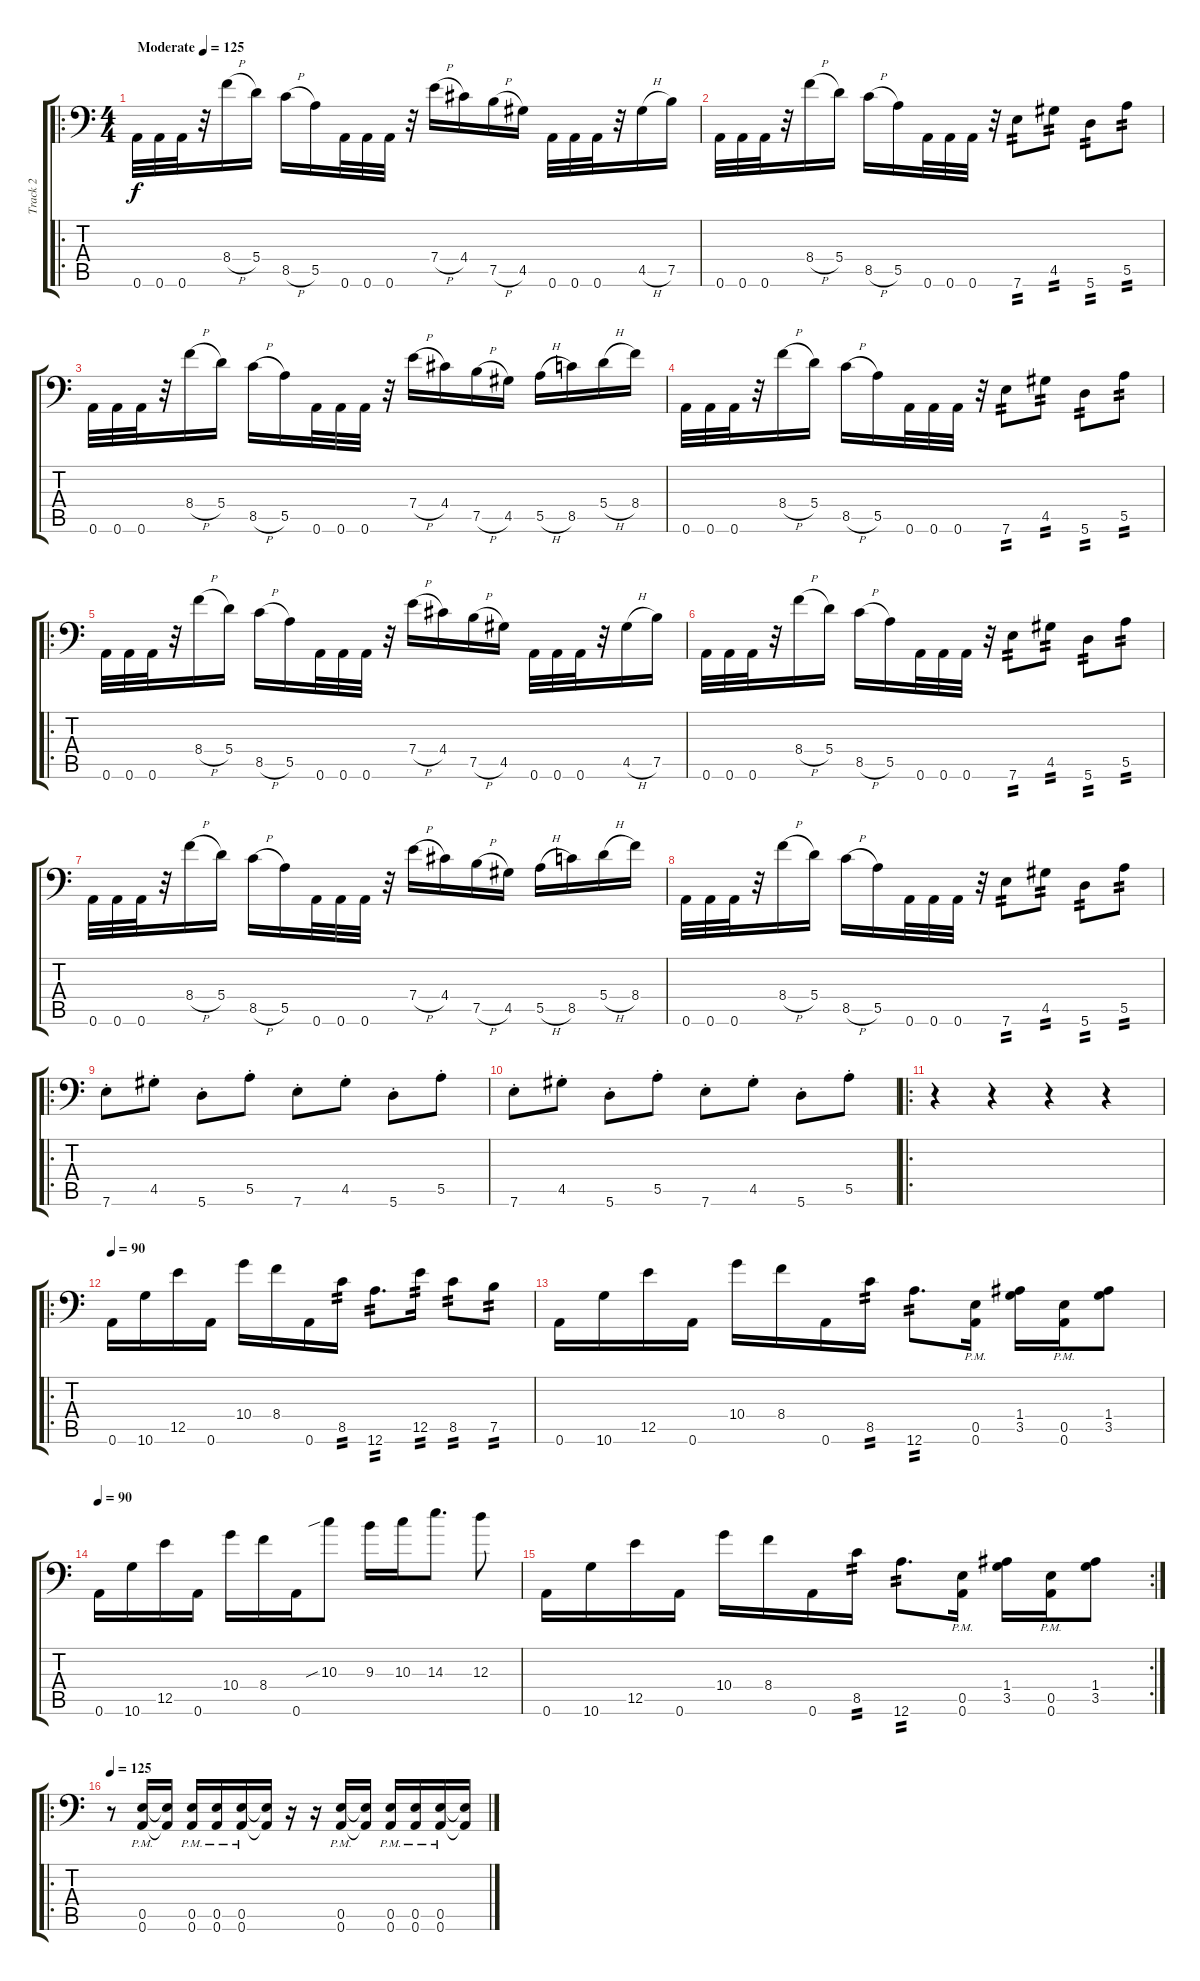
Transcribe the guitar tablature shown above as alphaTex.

\track ("Track 2" "Track 2") {instrument overdrivenguitar}
\staff {score tabs}
\tuning (B3 Gb3 D3 A2 E2 A1) {hide}
\ro
\ts (4 4)
\tempo (125 "Moderate")
\clef f4
\ks c
0.6.32{dy f instrument overdrivenguitar} 0.6.32 0.6.32 r.32 8.4{h}.16 5.4.16 8.5{h}.16 5.5.16 0.6.32 0.6.32 0.6.32 r.32 7.4{h}.16 4.4.16 7.5{h}.16 4.5.16 0.6.32 0.6.32 0.6.32 r.32 4.5{h}.16 7.5.16 |
0.6.32 0.6.32 0.6.32 r.32 8.4{h}.16 5.4.16 8.5{h}.16 5.5.16 0.6.32 0.6.32 0.6.32 r.32 7.6.8{tp 2} 4.5.8{tp 2} 5.6.8{tp 2} 5.5.8{tp 2} |
0.6.32 0.6.32 0.6.32 r.32 8.4{h}.16 5.4.16 8.5{h}.16 5.5.16 0.6.32 0.6.32 0.6.32 r.32 7.4{h}.16 4.4.16 7.5{h}.16 4.5.16 5.5{h}.16 8.5.16 5.4{h}.16 8.4.16 |
0.6.32 0.6.32 0.6.32 r.32 8.4{h}.16 5.4.16 8.5{h}.16 5.5.16 0.6.32 0.6.32 0.6.32 r.32 7.6.8{tp 2} 4.5.8{tp 2} 5.6.8{tp 2} 5.5.8{tp 2} |
\ro
0.6.32 0.6.32 0.6.32 r.32 8.4{h}.16 5.4.16 8.5{h}.16 5.5.16 0.6.32 0.6.32 0.6.32 r.32 7.4{h}.16 4.4.16 7.5{h}.16 4.5.16 0.6.32 0.6.32 0.6.32 r.32 4.5{h}.16 7.5.16 |
0.6.32 0.6.32 0.6.32 r.32 8.4{h}.16 5.4.16 8.5{h}.16 5.5.16 0.6.32 0.6.32 0.6.32 r.32 7.6.8{tp 2} 4.5.8{tp 2} 5.6.8{tp 2} 5.5.8{tp 2} |
0.6.32 0.6.32 0.6.32 r.32 8.4{h}.16 5.4.16 8.5{h}.16 5.5.16 0.6.32 0.6.32 0.6.32 r.32 7.4{h}.16 4.4.16 7.5{h}.16 4.5.16 5.5{h}.16 8.5.16 5.4{h}.16 8.4.16 |
0.6.32 0.6.32 0.6.32 r.32 8.4{h}.16 5.4.16 8.5{h}.16 5.5.16 0.6.32 0.6.32 0.6.32 r.32 7.6.8{tp 2} 4.5.8{tp 2} 5.6.8{tp 2} 5.5.8{tp 2} |
\ro
7.6{st}.8 4.5{st}.8 5.6{st}.8 5.5{st}.8 7.6{st}.8 4.5{st}.8 5.6{st}.8 5.5{st}.8 |
7.6{st}.8 4.5{st}.8 5.6{st}.8 5.5{st}.8 7.6{st}.8 4.5{st}.8 5.6{st}.8 5.5{st}.8 |
\ro
r.4 r.4 r.4 r.4 |
\ro
\tempo 90
0.6.16 10.6.16 12.5.16 0.6.16 10.4.16 8.4.16 0.6.16 8.5.16{tp 2} 12.6.8{d tp 2} 12.5.16{tp 2} 8.5.8{tp 2} 7.5.8{tp 2} |
0.6.16 10.6.16 12.5.16 0.6.16 10.4.16 8.4.16 0.6.16 8.5.16{tp 2} 12.6.8{d tp 2} (0.5{pm} 0.6{pm}).16 (1.4 3.5).16 (0.5{pm} 0.6{pm}).16 (1.4 3.5).8 |
\tempo 90
0.6.16 10.6.16 12.5.16 0.6.16 10.4.16 8.4.16 0.6.16 10.3{sib}.8 9.3.16 10.3.16 14.3.8{d} 12.3.8 |
\rc 2
0.6.16 10.6.16 12.5.16 0.6.16 10.4.16 8.4.16 0.6.16 8.5.16{tp 2} 12.6.8{d tp 2} (0.5{pm} 0.6{pm}).16 (1.4 3.5).16 (0.5{pm} 0.6{pm}).16 (1.4 3.5).8 |
\ro
\tempo 125
r.8 (0.5{pm} 0.6{pm}).16 (0.5{t} 0.6{t}).16 (0.5{pm} 0.6{pm}).16 (0.5{pm} 0.6{pm}).16 (0.5{pm} 0.6{pm}).16 (0.5{t} 0.6{t}).16 r.16 r.16 (0.5{pm} 0.6{pm}).16 (0.5{t} 0.6{t}).16 (0.5{pm} 0.6{pm}).16 (0.5{pm} 0.6{pm}).16 (0.5{pm} 0.6{pm}).16 (0.5{t} 0.6{t}).16
